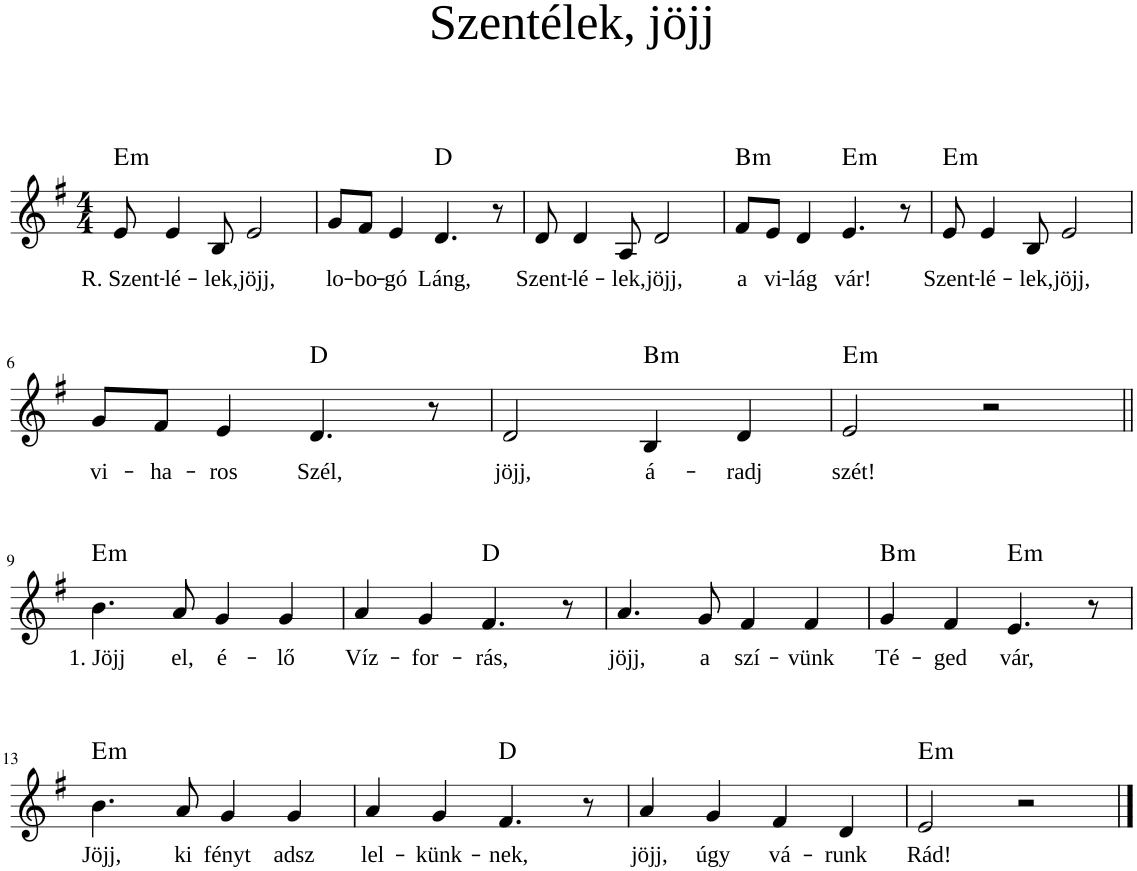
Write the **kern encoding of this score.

**kern	**text	**harte
*part1	*part1	*part1
*staff1	*staff1	*
*I"Voice	*	*
*clefG2	*	*
*k[f#]	*	*
*M4/4	*	*
=1	=1	=1
!	!LO:LY:b	!LO:H:kt=m
8e/	R. Szent-	E:min
!	!LO:LY:b	!
4e/	-lé-	.
!	!LO:LY:b	!
8B/	-lek,	.
!	!LO:LY:b	!
2e/	jöjj,	.
=2	=2	=2
!	!LO:LY:b	!
8g/L	lo-	.
!	!LO:LY:b	!
8f#/J	-bo-	.
!	!LO:LY:b	!
4e/	-gó	.
!	!LO:LY:b	!LO:H:kt=N.C.
4.d/	Láng,	N
8r	.	.
=3	=3	=3
!	!LO:LY:b	!
8d/	Szent-	.
!	!LO:LY:b	!
4d/	-lé-	.
!	!LO:LY:b	!
8A/	-lek,	.
!	!LO:LY:b	!
2d/	jöjj,	.
=4	=4	=4
!	!LO:LY:b	!LO:H:kt=m
8f#/L	a	B:min
!	!LO:LY:b	!
8e/J	vi-	.
!	!LO:LY:b	!
4d/	-lág	.
!	!LO:LY:b	!LO:H:kt=m
4.e/	vár!	E:min
8r	.	.
=5	=5	=5
!	!LO:LY:b	!LO:H:kt=m
8e/	Szent-	E:min
!	!LO:LY:b	!
4e/	-lé-	.
!	!LO:LY:b	!
8B/	-lek,	.
!	!LO:LY:b	!
2e/	jöjj,	.
!!LO:LB:g=z
=6	=6	=6
!	!LO:LY:b	!
8g/L	vi-	.
!	!LO:LY:b	!
8f#/J	-ha-	.
!	!LO:LY:b	!
4e/	-ros	.
!	!LO:LY:b	!LO:H:kt=N.C.
4.d/	Szél,	N
8r	.	.
=7	=7	=7
!	!LO:LY:b	!
2d/	jöjj,	.
!	!LO:LY:b	!LO:H:kt=m
4B/	á-	B:min
!	!LO:LY:b	!
4d/	-radj	.
=8	=8	=8
!	!LO:LY:b	!LO:H:kt=m
2e/	szét!	E:min
2r	.	.
!!LO:LB:g=z
=9||	=9||	=9||
!	!LO:LY:b	!LO:H:kt=m
4.b\	1. Jöjj	E:min
!	!LO:LY:b	!
8a/	el,	.
!	!LO:LY:b	!
4g/	é-	.
!	!LO:LY:b	!
4g/	-lő	.
=10	=10	=10
!	!LO:LY:b	!
4a/	Víz-	.
!	!LO:LY:b	!
4g/	-for-	.
!	!LO:LY:b	!LO:H:kt=N.C.
4.f#/	-rás,	N
8r	.	.
=11	=11	=11
!	!LO:LY:b	!
4.a/	jöjj,	.
!	!LO:LY:b	!
8g/	a	.
!	!LO:LY:b	!
4f#/	szí-	.
!	!LO:LY:b	!
4f#/	-vünk	.
=12	=12	=12
!	!LO:LY:b	!LO:H:kt=m
4g/	Té-	B:min
!	!LO:LY:b	!
4f#/	-ged	.
!	!LO:LY:b	!LO:H:kt=m
4.e/	vár,	E:min
8r	.	.
!!LO:LB:g=z
=13	=13	=13
!	!LO:LY:b	!LO:H:kt=m
4.b\	Jöjj,	E:min
!	!LO:LY:b	!
8a/	ki	.
!	!LO:LY:b	!
4g/	fényt	.
!	!LO:LY:b	!
4g/	adsz	.
=14	=14	=14
!	!LO:LY:b	!
4a/	lel-	.
!	!LO:LY:b	!
4g/	-künk-	.
!	!LO:LY:b	!LO:H:kt=N.C.
4.f#/	-nek,	N
8r	.	.
=15	=15	=15
!	!LO:LY:b	!
4a/	jöjj,	.
!	!LO:LY:b	!
4g/	úgy	.
!	!LO:LY:b	!
4f#/	vá-	.
!	!LO:LY:b	!
4d/	-runk	.
=16	=16	=16
!	!LO:LY:b	!LO:H:kt=m
2e/	Rád!	E:min
2r	.	.
==	==	==
*-	*-	*-
